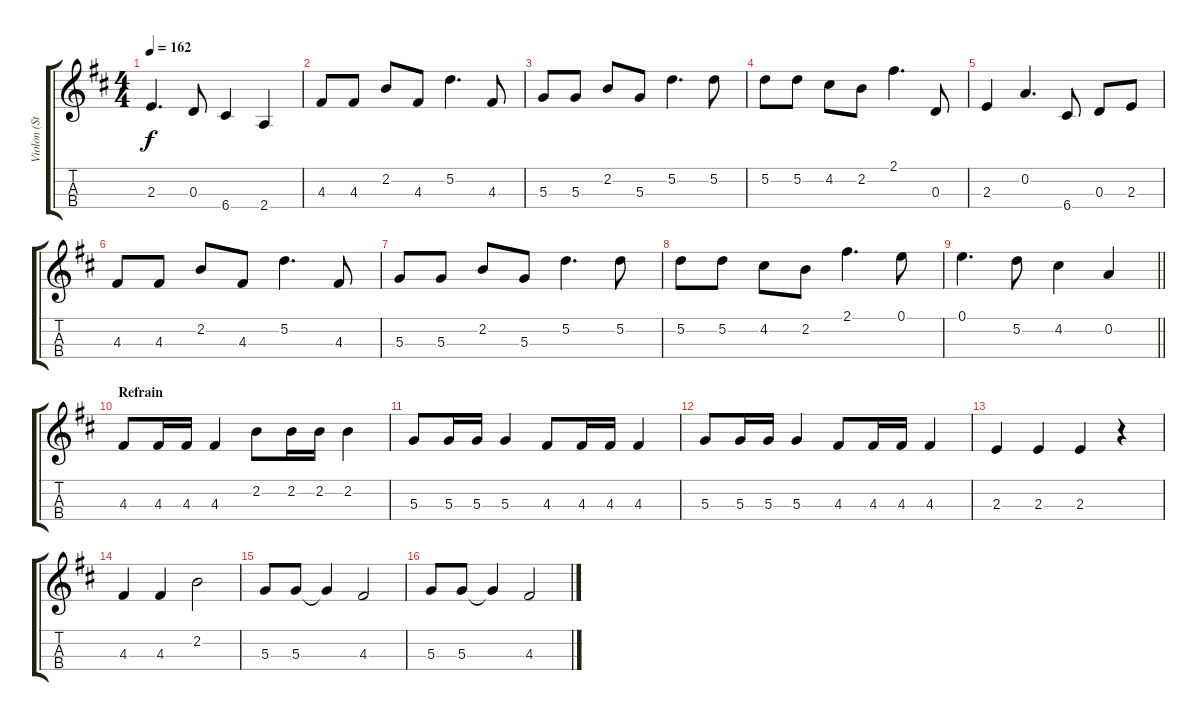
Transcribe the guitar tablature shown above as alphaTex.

\track ("Violon (Stefe)" "Violon (St") {instrument violin}
\staff {score tabs}
\tuning (E5 A4 D4 G3) {hide}
\ts (4 4)
\tempo 162
\clef g2
\ks d
2.3.4{d dy f} 0.3.8 6.4.4 2.4.4 |
4.3.8 4.3.8 2.2.8 4.3.8 5.2.4{d} 4.3.8 |
5.3.8 5.3.8 2.2.8 5.3.8 5.2.4{d} 5.2.8 |
5.2.8 5.2.8 4.2.8 2.2.8 2.1.4{d} 0.3.8 |
2.3.4 0.2.4{d} 6.4.8 0.3.8 2.3.8 |
4.3.8 4.3.8 2.2.8 4.3.8 5.2.4{d} 4.3.8 |
5.3.8 5.3.8 2.2.8 5.3.8 5.2.4{d} 5.2.8 |
5.2.8 5.2.8 4.2.8 2.2.8 2.1.4{d} 0.1.8 |
\barLineRight lightlight
0.1.4{d} 5.2.8 4.2.4 0.2.4 |
\section ("" "Refrain")
4.3.8 4.3.16 4.3.16 4.3.4 2.2.8 2.2.16 2.2.16 2.2.4 |
5.3.8 5.3.16 5.3.16 5.3.4 4.3.8 4.3.16 4.3.16 4.3.4 |
5.3.8 5.3.16 5.3.16 5.3.4 4.3.8 4.3.16 4.3.16 4.3.4 |
2.3.4 2.3.4 2.3.4 r.4 |
4.3.4 4.3.4 2.2.2 |
5.3.8 5.3.8 5.3{t}.4 4.3.2 |
5.3.8 5.3.8 5.3{t}.4 4.3.2
